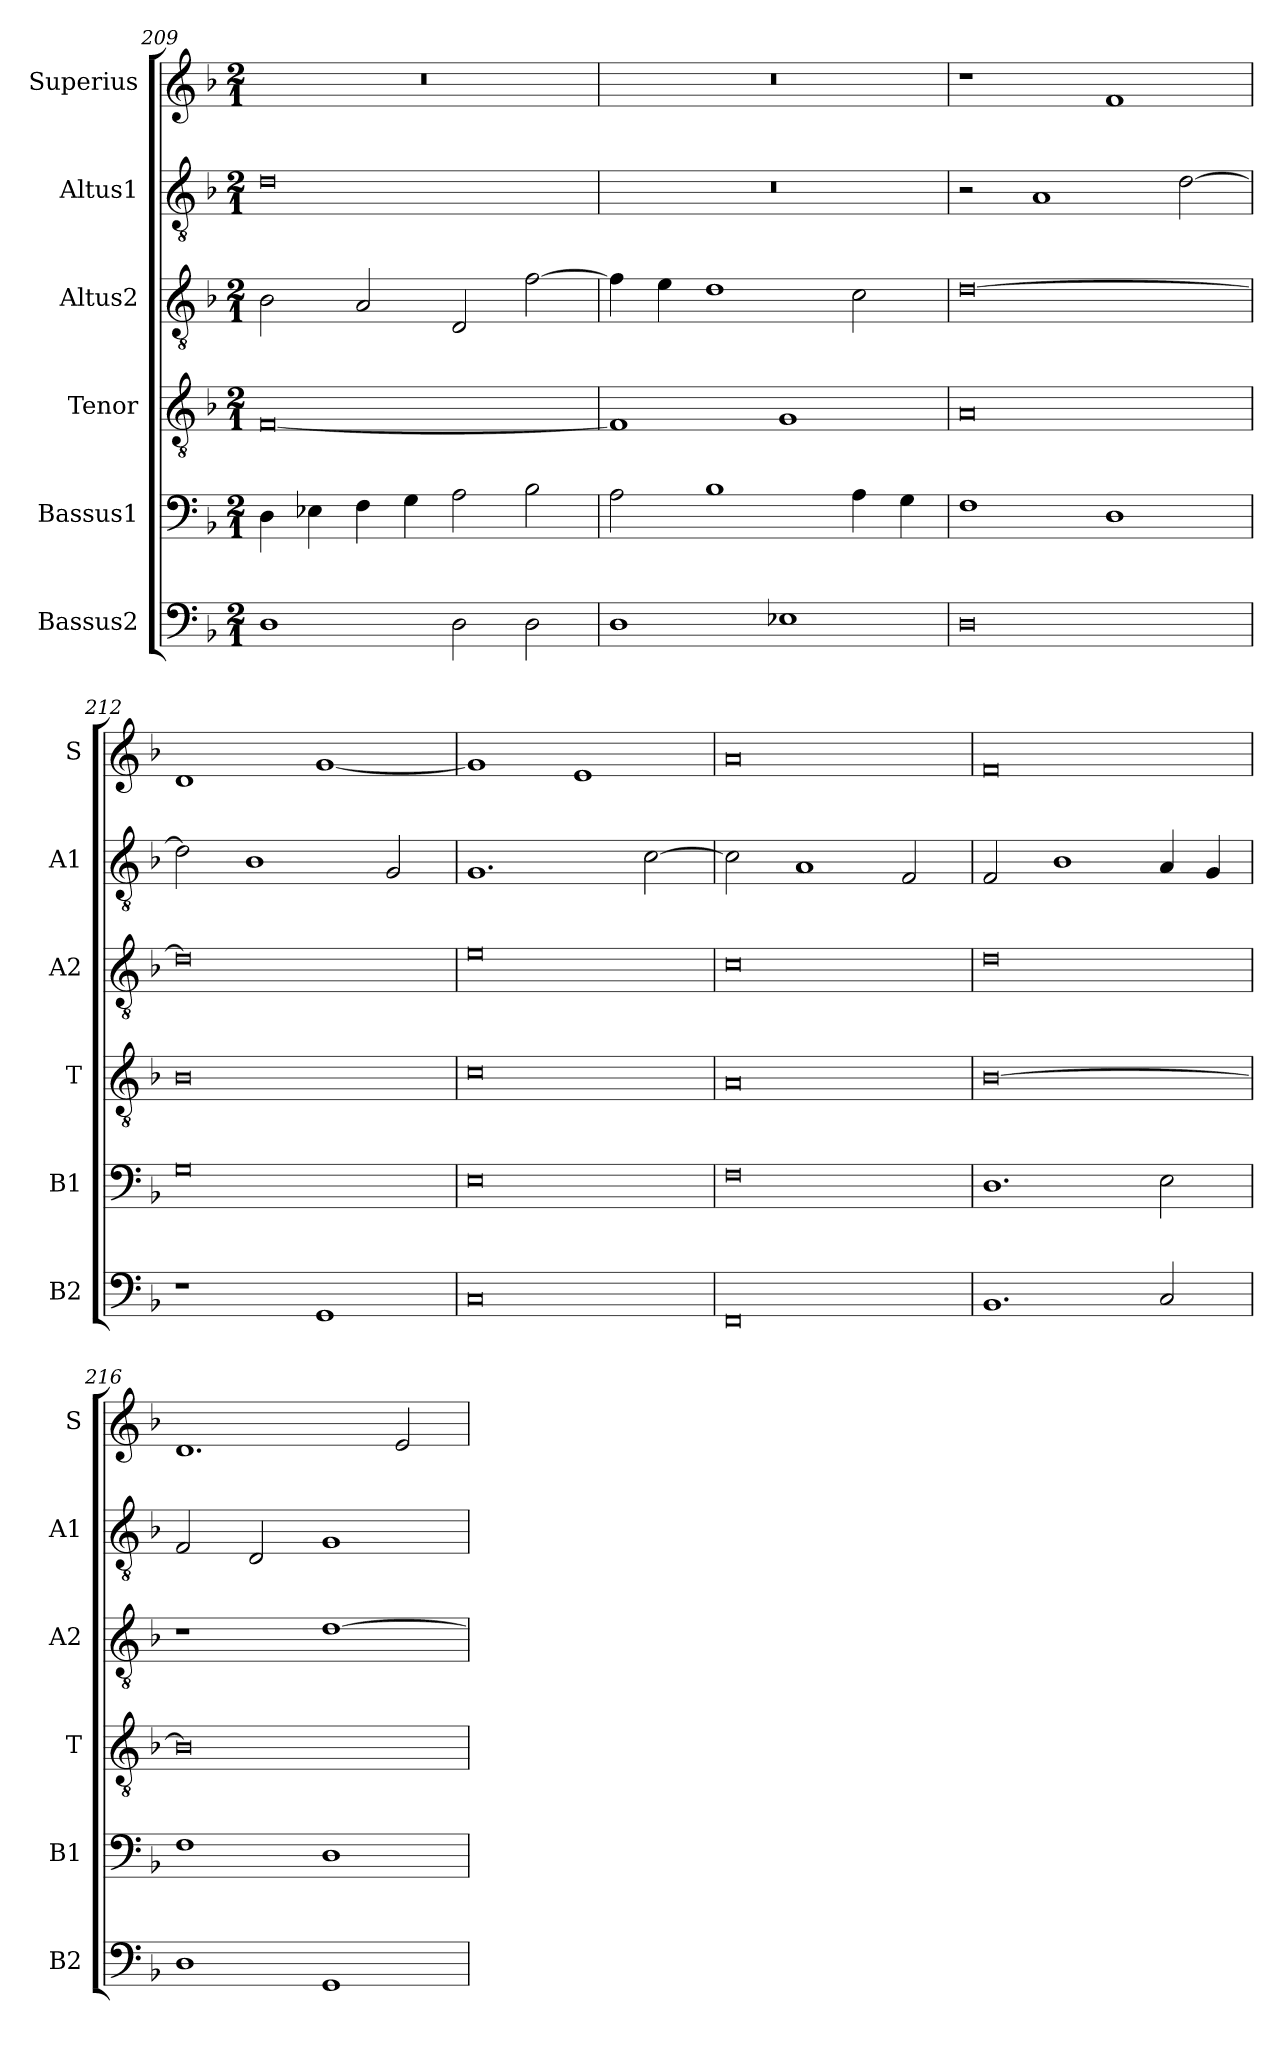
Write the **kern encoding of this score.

**kern	**kern	**kern	**kern	**kern	**kern
*part6	*part5	*part4	*part3	*part2	*part1
*staff6	*staff5	*staff4	*staff3	*staff2	*staff1
*I"Bassus2	*I"Bassus1	*I"Tenor	*I"Altus2	*I"Altus1	*I"Superius
*I'B2	*I'B1	*I'T	*I'A2	*I'A1	*I'S
*clefF4	*clefF4	*clefGv2	*clefGv2	*clefGv2	*clefG2
*k[b-]	*k[b-]	*k[b-]	*k[b-]	*k[b-]	*k[b-]
*M2/1	*M2/1	*M2/1	*M2/1	*M2/1	*M2/1
=209	=209	=209	=209	=209	=209
1D	4D\	[0F	2B-\	0d	0r
.	4E-X\	.	.	.	.
.	4F\	.	2A/	.	.
.	4G\	.	.	.	.
2D\	2A\	.	2D/	.	.
2D\	2B-\	.	[2f\	.	.
=210	=210	=210	=210	=210	=210
1D	2A\	1F]	4f\]	0r	0r
.	.	.	4e\	.	.
.	1B-	.	1d	.	.
1E-X	.	1G	.	.	.
.	4A\	.	2c\	.	.
.	4G\	.	.	.	.
=211	=211	=211	=211	=211	=211
0D	1F	0A	[0d	2r	1r
.	.	.	.	1A	.
.	1D	.	.	.	1f
.	.	.	.	[2d\	.
=212	=212	=212	=212	=212	=212
1r	0G	0B-	0d]	2d\]	1d
.	.	.	.	1B-	.
1GG	.	.	.	.	[1g
.	.	.	.	2G/	.
=213	=213	=213	=213	=213	=213
0C	0E	0c	0e	1.G	1g]
.	.	.	.	.	1e
.	.	.	.	[2c\	.
=214	=214	=214	=214	=214	=214
0FF	0F	0A	0c	2c\]	0a
.	.	.	.	1A	.
.	.	.	.	2F/	.
=215	=215	=215	=215	=215	=215
1.BB-	1.D	[0B-	0d	2F/	0f
.	.	.	.	1B-	.
2C/	2E\	.	.	4A/	.
.	.	.	.	4G/	.
=216	=216	=216	=216	=216	=216
1D	1F	0B-]	1r	2F/	1.d
.	.	.	.	2D/	.
1GG	1D	.	[1d	1G	.
.	.	.	.	.	2e/
=	=	=	=	=	=
*-	*-	*-	*-	*-	*-
